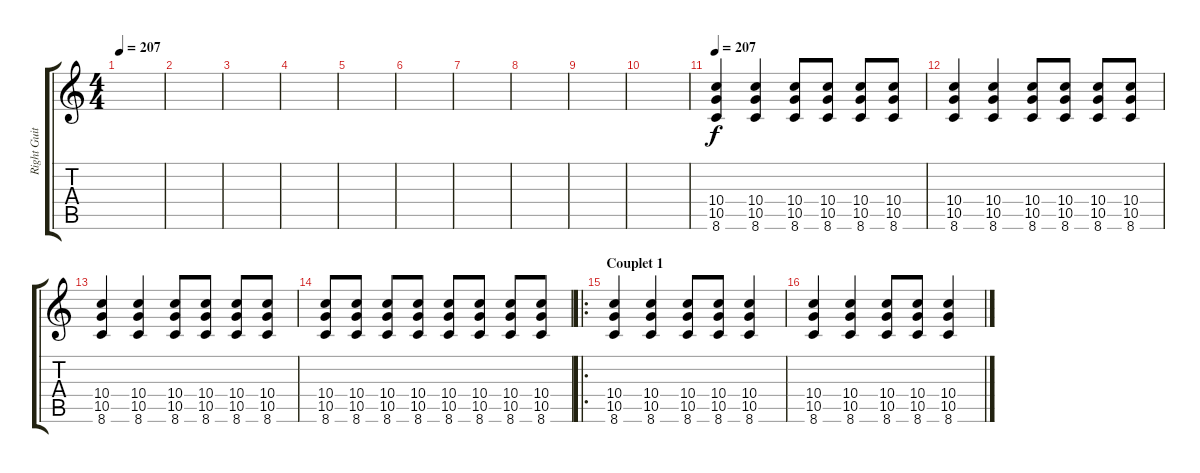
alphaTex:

\track ("Right Guitar" "Right Guit") {instrument distortionguitar}
\staff {score tabs}
\tuning (E4 B3 G3 D3 A2 E2) {hide}
\ts (4 4)
\tempo 207
\tempo 130
\tempo 207
\clef g2
\ks c
|
|
|
|
|
|
|
|
|
|
\tempo 207
(10.4 10.5 8.6).4 (10.4 10.5 8.6).4 (10.4 10.5 8.6).8 (10.4 10.5 8.6).8 (10.4 10.5 8.6).8 (10.4 10.5 8.6).8 |
(10.4 10.5 8.6).4 (10.4 10.5 8.6).4 (10.4 10.5 8.6).8 (10.4 10.5 8.6).8 (10.4 10.5 8.6).8 (10.4 10.5 8.6).8 |
(10.4 10.5 8.6).4 (10.4 10.5 8.6).4 (10.4 10.5 8.6).8 (10.4 10.5 8.6).8 (10.4 10.5 8.6).8 (10.4 10.5 8.6).8 |
(10.4 10.5 8.6).8 (10.4 10.5 8.6).8 (10.4 10.5 8.6).8 (10.4 10.5 8.6).8 (10.4 10.5 8.6).8 (10.4 10.5 8.6).8 (10.4 10.5 8.6).8 (10.4 10.5 8.6).8 |
\ro
\section ("" "Couplet 1")
(10.4 10.5 8.6).4 (10.4 10.5 8.6).4 (10.4 10.5 8.6).8 (10.4 10.5 8.6).8 (10.4 10.5 8.6).4 |
(10.4 10.5 8.6).4 (10.4 10.5 8.6).4 (10.4 10.5 8.6).8 (10.4 10.5 8.6).8 (10.4 10.5 8.6).4
